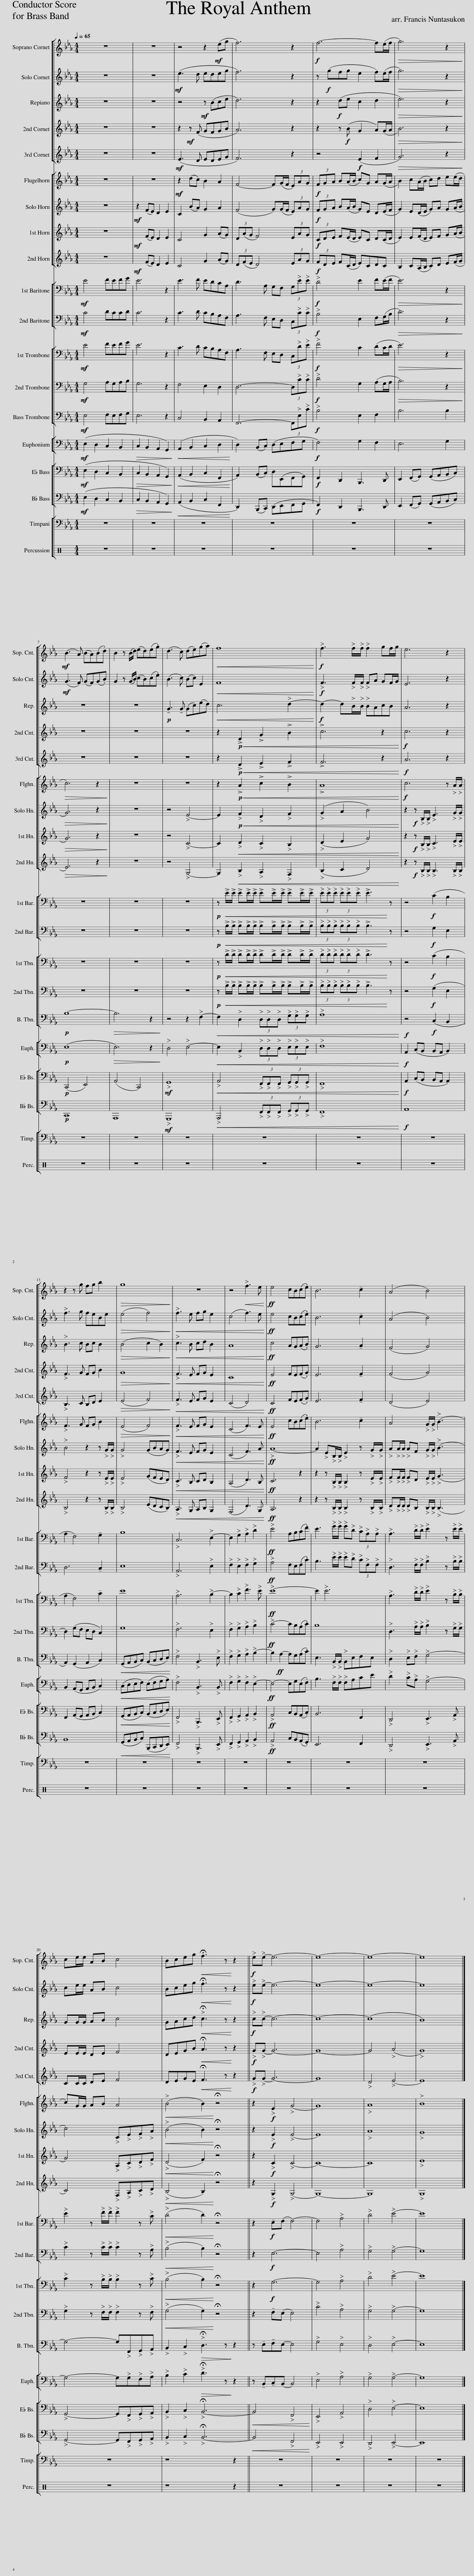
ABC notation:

X:1
%%score [ 1 2 3 4 5 ] [ 6 7 8 9 ] [ 10 11 ] [ 12 13 14 ] 15 [ 16 17 ] [ ]
L:1/8
Q:1/4=65
M:4/4
I:linebreak $
K:Eb
V:1 treble transpose=3
V:2 treble transpose=-2
V:3 treble transpose=-2
V:4 treble transpose=-2
V:5 treble transpose=-2
V:6 treble transpose=-2
V:7 treble transpose=-9
V:8 treble transpose=-9
V:9 treble transpose=-9
V:10 treble transpose=-14
V:11 treble transpose=-14
V:12 treble transpose=-14
V:13 treble transpose=-14
V:14 bass
V:15 treble transpose=-14
V:16 treble transpose=-21
V:17 treble transpose=-26
V:1
[K:Eb] z8 | z8 | z4 z2!mf! (c=e | d6) z2 |!f! d6- d(c/d/ | %5
!>(! =e6) z2!>)! |$!mf! (G3 F) (GF)(G.=B) | G2 z (G/=B/) (cB)(c.=e) | (=B3 =A) (Bc)(=ef) |!<(! d8!<)! | %10
!f! d3 d/d/ d2 =ed/e/ | c6 z2 |$ z2 z =e de g2 |!>(! =e8!>)! | z8 | %15
 z4!<(! d3 c!<)! |!ff! c4 =AG(A.c) | G6 !tenuto!=A2 | (F4 G4) |$ =Ac/c/ FG A4 | %20
 G=Ac=e!<(! !fermata!d3 z!<)! z2 ||!f! cc- c6- | c8- | c8- | c8 |] %25
V:2
[K:Eb] z8 | z8 |!mf! (f3 =e fef=a | g6) z2 | z!f! (=aga f2 g)(f/g/ | %5
!>(! =a6) z2!>)! |$!mf! (=A3 G) (AG)(A.c) | =A2 z (A/c/) (dc)(d.f) | (c3 d) (cd) F2 |!<(! G8!<)! | %10
!f! G3 G/G/ GB =AG/A/ | F6 z2 |$ g3 =a gfcf |!>(! (f4 g4)!>)! |!<(! g3 f g=a f2 | %15
 (d4 g3) f!<)! |!ff! f4 dc(d.f) | c6 !tenuto!d2 | (B4 c4) |$ df/f/ Bc d4 | %20
 cdf=a!<(! !fermata!g3 z!<)! z2 ||!f! ff- f6- | f8- | f8- | f8 |] %25
V:3
[K:Eb] z8 | z8 | z4!mf! z (cdf | =e6) z2 | z2!f! (=ef d2 e2 | %5
!>(! f6) z2!>)! |$ z8 | z8 |!p! !tenuto!=A3 !tenuto!A (Ad)(f=e) |!<(! d6 =e2-!<)! | %10
!f! e2- ec/c/ cBdc | B6 z2 |$ c3 d cd c2 |!>(! (c4 d2 c2)!>)! |!<(! d3 c d=e c2 | %15
 B8!<)! |!ff! d4 B=A(B.c) | =A6 !tenuto!B2 | (G4 =A4) |$ =AA/A/ Bc d4 | %20
 =ABd=e!<(! !fermata!d3 z!<)! z2 ||!f! dd- d6- | d8- | (d8 | c8) |] %25
V:4
[K:Eb] z8 | z8 | z2!mf! z (G =AGAc | B6) z2 | z2 z!f! (c =A2 B)(A/B/ | %5
!>(! c6) z2!>)! |$ z8 | z8 | z8 | z2!p!!<(! !>!=E2 !>!=A2 !>!c2 | %10
 !>!d6 z2!<)! |!f! d6 z2 |$ G3 =A GA c2 |!>(! =A8!>)! |!<(! G3 F G=A F2 | %15
 D8!<)! |!ff! F4 GF(G.=A) | F6 !tenuto!G2 | (G4 =A4) |$ FF/F/ =EF G4 | %20
 =EF=Ac!<(! !fermata!B3 z!<)! z2 ||!f! =AA- A6- | A8- | A4 (B4 | =A8) |] %25
V:5
[K:Eb] z8 | z8 |!mf! (F3 =E FEF=A | G6) z2 | z4!f! (F2 G2 | %5
!>(! =A6) z2!>)! |$ z8 | z8 | z8 | z2!p!!<(! !>!=E2 !>!F2 !>!G2 | %10
 !>!G6 z2!<)! |!f! B6 z2 |$ C3 D C=E F2 |!>(! (F4 G4)!>)! |!<(! G3 F G=A F2 | %15
 (D4 =E4)!<)! |!ff! D4 GF(G.=A) | F6 !tenuto!G2 | (=E4 F4) |$ DD/D/ =EF G4 | %20
 =EF=AF!<(! !fermata!G3 z!<)! z2 ||!f! =AA- A6- | A8 | =E4 F4- | F8 |] %25
V:6
[K:Eb] z8 | z8 |!mf! z2 (=ed) c2 B2 | G4- G(=A/G/ (3F)BA |!f! (3G=AB c(B/c/ d)A B(A/B/ | %5
 c2) d(B/c/ d)=e f(f/e/ |$!>(! d6) z2!>)! | z8 | z8 | z2!p!!<(! !>!B2 !>!d2 !>!c2 | %10
 !>!B8!<)! |!f! d6 z B/B/ |$ G3 =A GA c2 |!>(! (F4 G4)!>)! |!<(! G3 F G=A F2 | %15
 (D4 G3) F!<)! |!ff! F4 dc(d.f) | c6 !tenuto!d2 | B4 =A/A/ (c3 |$ d)=A/A/ Bc B4 | %20
!<(! (c4 c2)!<)! !fermata!z4 || z2!f! F2 =A4- | A8 | B8 | c8 |] %25
V:7
[K:Eb] z8 |!mf! z2 (dc) =B2 c2 | =A2 (gf) =e2 f2 | (d4 =e)(e/d/ (3c)fe |!f! (3d=ef g(f/g/ e)c =B(c/d/ | %5
 =e2) c(=B/c/ e)f e(f/g/ |$!>(! =e6) z2!>)! | z8 | z4 c4- | c2!p!!<(! d2 =B2 d2 | %10
 (=e2 f2 g4)!<)! | z2!f! z G/G/ c3 =e/e/ |$ g4 z2 z =e/e/ | =e4 (egfe) |!<(! d3 c d=e c2 | %15
 (=A4 d3) f!<)! |!ff! f8- | f2 cG/G/ c2 z =e/e/ | ff/f/ fd =e/e/ (g3 |$ =a4) =Acdf | %20
!<(! (g4 g2)!<)! !fermata!z4 || z2!f! c2 c4- | c8 | f8 | =e8 |] %25
V:8
[K:Eb] z8 |!mf! x2 (dc) =B2 c2 | =A4 =e2 (fe) | (3=B(f=e d4) (3cfe |!f! (3=A=Bc d(c/B/ c)A B(A/B/ | %5
 c2) c(d/=B/ c)d =e(f/g/ |$!>(! =e6) z2!>)! | z8 | z4 =A4- | A2!<(! =B2 =A2 G2 | %10
 (=B2 c2 =e4)!<)! | z2!f! z G/G/ =A3 c/c/ |$ d4 z2 z c/c/ | c4 (=edc=B) |!<(! =A3 G A=B G2 | %15
 (F4 =B3) G!<)! |!ff! =A6 z2 | z2 z G/G/ G2 z c/c/ | dd/d/ d=B c/c/ (=e3 |$ =e4) F=A=Bd | %20
!<(! (=B4 d2)!<)! !fermata!z4 || z2!f! =A2 A4- | A8- | A8 | c8 |] %25
V:9
[K:Eb] z8 |!mf! x2 (dc) =B2 c2 | =A4 =e2 (fe) | (3=B(dc B4) (3cf=e |!f! (3d=Bc d(=A/B/ c)ABA | %5
 G2 =A(F/G/ A)=B c(d/=e/ |$!>(! c6) z2!>)! | z8 | z4 =E4- | E2!<(! G2 F2 D2 | %10
 (G2 =A2 =B4)!<)! | z2!f! z G/G/ G3 G/G/ |$ G4 z2 z G/G/ | G4 (c=B=AG) |!<(! F3 =E FG E2 | %15
 (D4 =B3) =E!<)! |!ff! F6 z2 | z2 z G/G/ G2 z G/G/ | =BB/B/ BG G/G/ (G3 |$ =A4) DFA=B | %20
!<(! (G4 G2)!<)! !fermata!z4 || z2!f! =E2 E4- | E8- | E8 | =E8 |] %25
V:10
[K:Eb]!mf! f4 gfg=a | f6 z2 | f3 g f=edB | =e3 B =AG (3Aff |!f! =e4 f2 g(f/g/ | %5
!>(! f6) z2!>)! |$ z8 | z8 | z8 |!p! z!<(! !>!f/!>!f/ !>!f!>!f/!>!f/ !>!f!>!f/!>!f/ !>!f!>!f/!>!f/ | %10
 (3fff (3fff !>!f3!<)! z | z4!f! (d2 c2 |$ B2 G4) !tenuto!=A2 | c8 | D6 F2- | %15
 F2 =A2 B2 =e2 |!ff! f4 Bc(d.g) | f3 =a/a/ a=e (3dBB | B3 =e/e/ f2 z f/f/ |$ f2 z g/g/ g2 z d | %20
!<(! (=e4 e2)!<)! !fermata!z4 || z2!f! !tenuto!F(G G4-) | G4 B4 | =e4 f4- | f8 |] %25
V:11
[K:Eb]!mf! d4 =edde | d6 z2 | d3 =e dcBG | B3 G F=E (3Ddd |!f! c4 F2 G(=A/c/ | %5
!>(! =e6) z2!>)! |$ z8 | z8 | z8 |!p! z!<(! !>!c/!>!c/ !>!c!>!c/!>!c/ !>!c!>!c/!>!c/ !>!c!>!c/!>!c/ | %10
 (3ccc (3ccc !>!c3!<)! z | z4!f! =A2 F2 |$ =E6 !tenuto!D2 | F8 | B,6 F2 | %15
 G2 F2 G2 =A2 |!ff! B4 GF(G.d) | c3 f/f/ f=e (3dGG | =E3 G/G/ c2 z c/c/ |$ d2 z d/d/ d2 z B | %20
!<(! (c4 c2)!<)! !fermata!z4 || z2!f! F6- | F4 B4 | =A4 A4- | A8 |] %25
V:12
[K:Eb]!mf! f4 gfg=a | f6 z2 | d3 =e dcBG | B3 G F=E (3D=ef |!f! g4 d2 (=ed/e/ | %5
!>(! f6) z2!>)! |$ z8 | z8 | z8 |!p! z!<(! !>!=e/!>!e/ !>!e!>!e/!>!e/ !>!e!>!e/!>!e/ !>!e!>!e/!>!e/ | %10
 (3=eee (3eee !>!e3!<)! z | z4!f! (d2 c2 |$ B2 G4) !tenuto!d2 | f8 | B6 c2- | %15
 c2 d2 g3 f |!ff! f8- | f2 f6 | B3 =e/e/ f2 z c/c/ |$ d2 z c/c/ c2 z d | %20
!<(! (c4 c2)!<)! !fermata!z4 || z2!f! =A6- | A4 B4 | =e4 f4- | f8 |] %25
V:13
[K:Eb]!mf! =A4 BABc | =A6 z2 | G4 F2 =E2 | =E6- (3Edd |!f! =e4 =A2 (BA/B/ | %5
!>(! c6) z2!>)! |$ z8 | z8 | z8 |!p! z!<(! !>!c/!>!c/ !>!c!>!c/!>!c/ !>!c!>!c/!>!c/ !>!c!>!c/!>!c/ | %10
 (3ccc (3ccc !>!c3!<)! z | z4!f! (=A2 F2 |$ =E2) (=AG FE D2) | =A8 | G6 F2 | %15
 G2 =A2 B2 c2 |!ff! d4- dc(B.d) | c8 | =E3 B/B/ c2 z =A/A/ |$ =A2 z G/G/ G2 z G | %20
!<(! (=A4 A2)!<)! !fermata!z4 || z2 !tenuto!G(F F4) | d4 B4 | =A4 A4- | A8 |] %25
V:14
!mf! E,4 F,E,F,G, | E,6 z2 | C,4 B,,2 A,,2 | F,,6- (3F,,E,C |!f! B,4 E,2 F,2 | %5
 B,6 B,2 |$!p! B,8- |!>(! B,6 z2!>)! | z4 z2 F,2- |!<(! F,2 D,2 (3D,D,D, (3G,G,G, | %10
 A,8!<)! |!f! z4!f! (C,2 B,,2 |$ A,,2) (G,,2 A,,2 C,2) |!<(! (G,,A,,B,,C,) (B,,C,D,E,)!<)! | F,4 B,,3 E, | %15
 F,2 G,2 A,2 B,2- | B,2!ff! A,2- A,G,(A,.C) | E,3 B,,/B,,/ B,,E,F,E, | D,2 E,F, G,4- |$ G,4- G,F,,G,,A,, | %20
 B,,2 C,2!>(! !fermata!D,3 z!>)! z2 || z !tenuto!E,!tenuto!F,E,- E,4 | G,4 E,4 | D,4 E,4- | E,8 |] %25
V:15
!mf! (F2 =E2 D2 C2 |!>(! D2 C2 B,2 =A,2)!>)! |!<(! (B,2 C2 D2 =E2!<)! | =E2) (CD) (EFG=A |!f! G4) =A2 G2 | %5
 F6 =A2 |$!p! (F8 |!>(! F6) z2!>)! | =E4 F4- |!<(! F2 C2 (3=EEE (3FFF | %10
 G8!<)! |!f! B,2 (DC CB, C2) |$ C2 (B,=A, B,C D2) |!<(! (D=EFG) (FG=AB)!<)! | G4 C3 C | %15
 G2 =A2 G2 F2- |!ff! F4- F=A(F.G) | c3 G/G/ GBdf | =e2 dB =A4- |$ A4- A=AGB | %20
 c2 d2!>(! !fermata!=e3 z!>)! z2 || z !tenuto!C!tenuto!DC- C4 | F4 B4 | =A4 A4- | A8 |] %25
V:16
!mf! (c2 =B2 =A2 G2 |!>(! =A2 G2 F2 =E2)!>)! |!<(! (F2 G2 =A2 D2!<)! | F2) (G=A) =B(CD=E) |!f! D2 =B,2 G,3 B, | %5
 C2 (D=E) (EFG=A) |$!p! (=A,4 C4) | (F4 =A,4) |!mf! =E8 |!<(! F4 (3DDD (3=EEE | %10
 D8!<)! |!f! F2 (=AG GF F2) |$ D2 (F=E FG =A2) |!<(! (=EFG=A) (GA=Bc)!<)! | D4 G,3 C | %15
 D2 =E2 F2 G2 |!ff! F4 =AG(F.A) | G6 D2 | =B,4 C3 F |$ =E4- EDEF | %20
 G2 =A2 !fermata!G6- ||!<(! G4 D4!<)! | C4 F4 | =B4 c4- | c8 |] %25
V:17
!mf! (f2 =e2 d2 c2 |!>(! d2 c2 B2 =A2)!>)! |!<(! (B2 c2 d2 G2!<)! | =E2) (CD) (EFG=A |!f! G2) =E2 C3 E | %5
 F2 (G=A) (ABcd) |$!p! D8 | B,8 |!mf! =A,8 |!<(! B,4 (3GGG (3=AAA | %10
 G8!<)! |!f! B8 |$ c8 |!<(! (=ABcd) (CD=EF)!<)! | G4 C3 F | %15
 G2 =A2 B2 c2 |!ff! B4 dc(B.=A) | F6 G2 | =E4 F3 B |$ =A4- AGAB | %20
 c2 d2 !fermata!c6- ||!<(! c4 G4!<)! | F4 F4 | =E4 F4- | F8 |] %25
